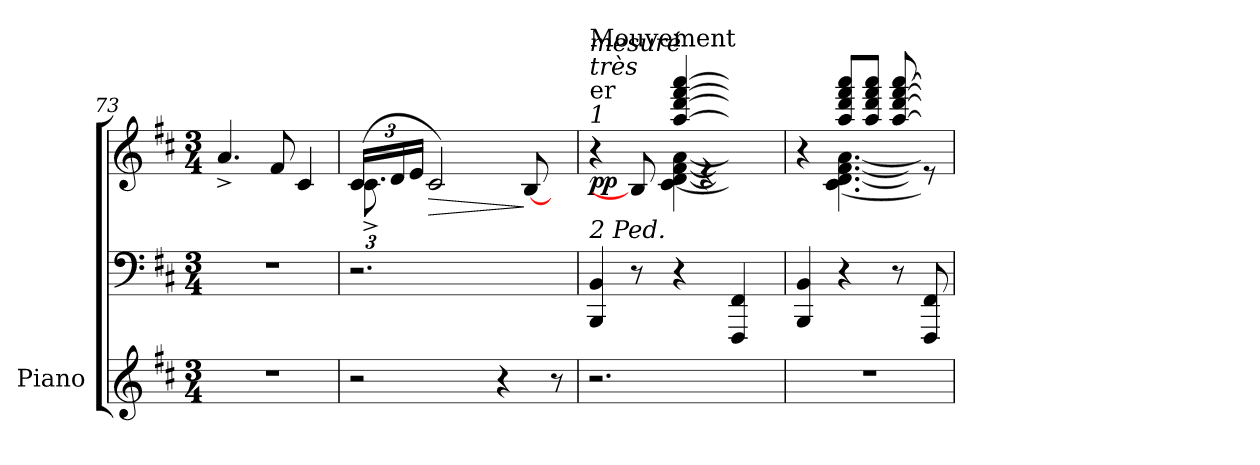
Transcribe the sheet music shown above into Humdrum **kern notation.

**kern	**kern	**kern	**dynam
*part1	*part1	*part1	*part1
*staff3	*staff2	*staff1	*staff1/2/3
*I"Piano	*	*	*
*I'Pno.	*	*	*
*clefG2	*clefF4	*clefG2	*
*k[f#c#]	*k[f#c#]	*k[f#c#]	*
*M3/4	*M3/4	*M3/4	*
=73	=73	=73	=73
2.r	2.r	4.a^/	.
.	.	8f#/	.
.	.	4c#/	.
=74	=74	=74	=74
*	*	*Xbrackettup	*
*	*	*^	*
2r	2.r	(24c#/LL	12.c#^\	.
.	.	24d/	.	.
.	.	24e/JJ	.	.
!	!	!	!	!LO:HP:b
.	.	2c#/)	4ryy	>
.	.	.	4.ryy	.
4r	.	.	.	.
.	.	[8B/	.	]
8r	8ryy	8ryy	8ryy	.
=75	=75	=75	=75	=75
*	*	*	*^	*
!	!	!LO:TX:a:i:t=1	!	!	!
!	!	!LO:TX:a:t=er	!	!	!
!	!	!LO:TX:a:t=Mouvement	!	!	!
!	!	!LO:TX:a:i:t=très	!	!	!
!	!	!LO:TX:a:i:t=mesuré	!	!	!
!	!LO:TX:a:i:t=2 Ped.	!	!	!	!
!	!	!	!	!	!LO:DY:b
2.r	4BBB/ 4BB/	4r	4ryy	2ryy	pp
.	8r	8B/]	8ryy	.	.
.	4r	[4aa/ [4ddd/ [4fff#/ [4aaa/	[4c#\ [4d\ [4f#\ [4a\	.	.
.	.	.	.	4re	.
.	4FFF#/ 4FF#/	4aa/yy] 4ddd/yy] 4fff#/yy] 4aaa/yy]	4c#\yy] 4d\yy] 4f#\yy] 4a\yy]	.	.
8ryy	.	.	.	8ryy	.
=76	=76	=76	=76	=76	=76
2.r	4BBB/ 4BB/	4r	4ryy	2ryy	.
.	4r	8aa/ 8ddd/ 8fff#/ 8aaa/L	[4.c#\ [4.d\ [4.f#\ [4.a\	.	.
.	.	8aa/ 8ddd/ 8fff#/ 8aaa/J	.	.	.
.	8r	[8aa/ [8ddd/ [8fff#/ [8aaa/	.	8ryy	.
.	8FFF#/ 8FF#/	8aa/yy] 8ddd/yy] 8fff#/yy] 8aaa/yy]	8c#\yy] 8d\yy] 8f#\yy] 8a\yy]	8re	.
*	*	*v	*v	*v	*
=	=	=	=
*-	*-	*-	*-
